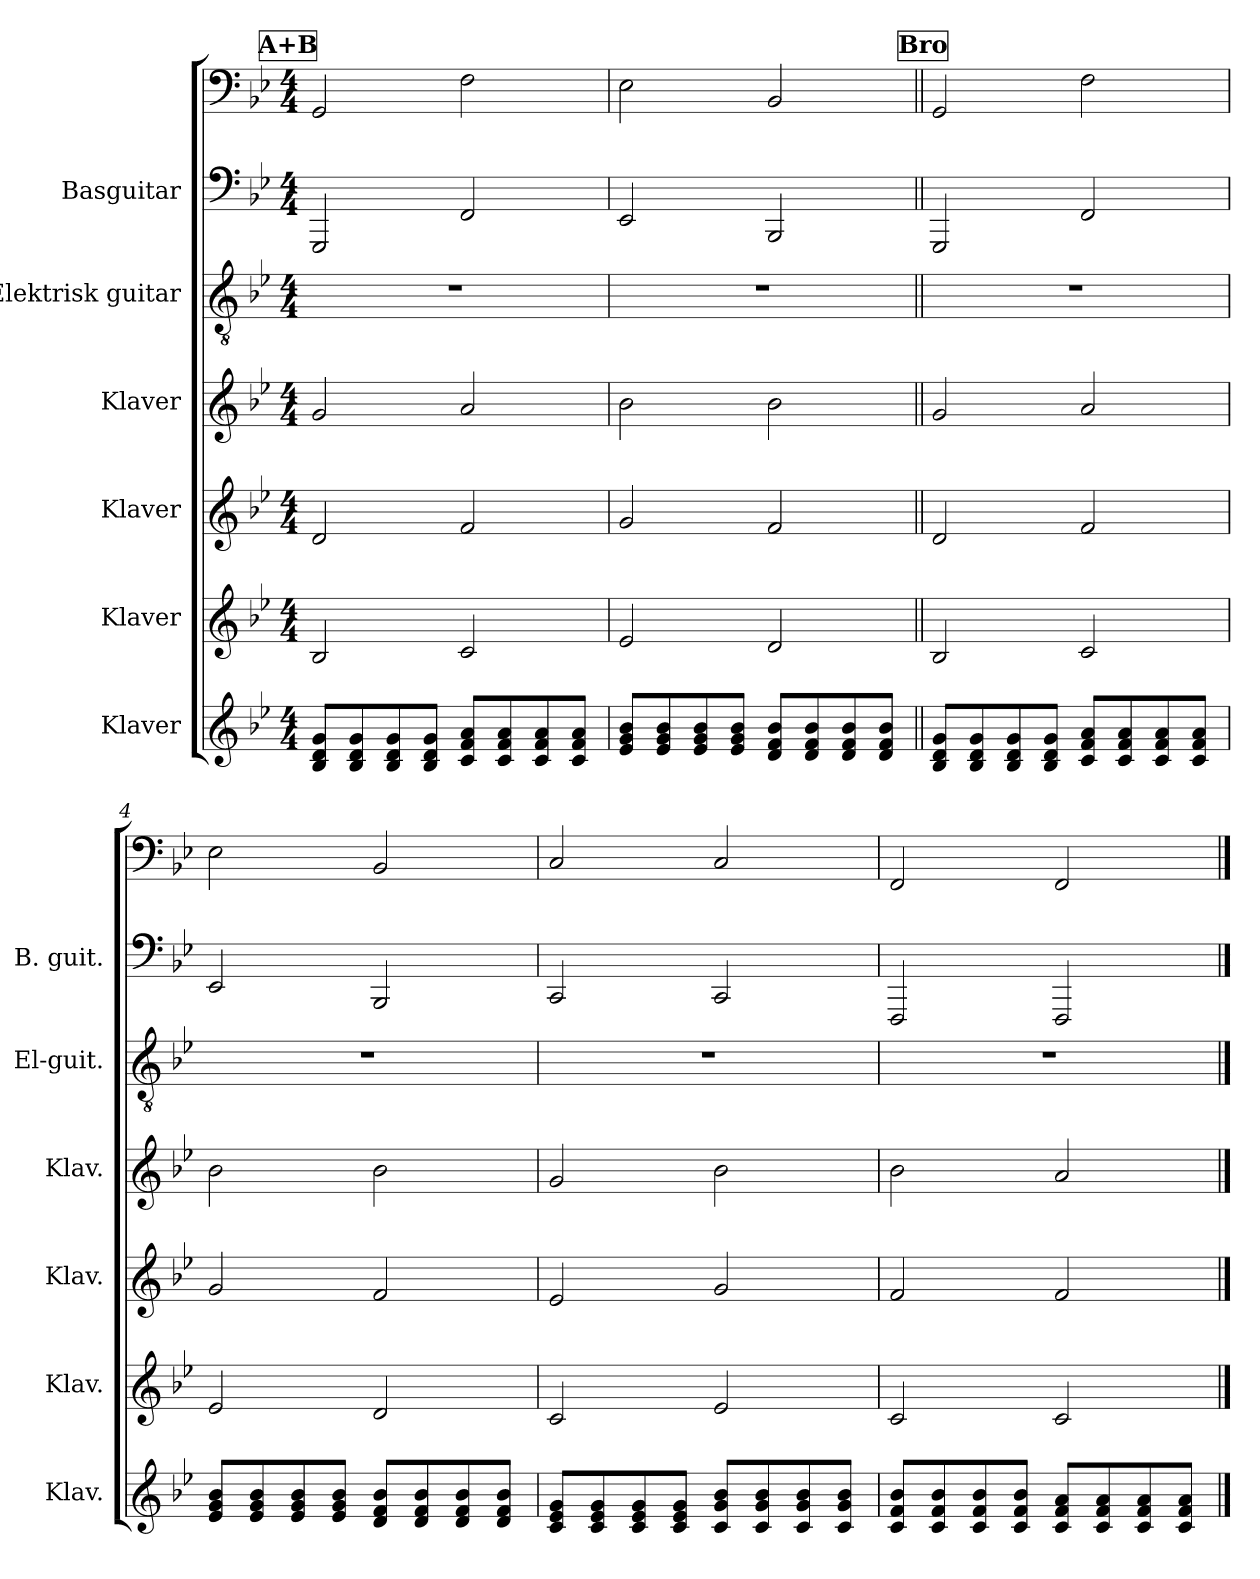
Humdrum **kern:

**kern	**kern	**kern	**kern	**kern	**kern	**kern
*part6	*part5	*part4	*part3	*part2	*part1	*part1
*staff7	*staff6	*staff5	*staff4	*staff3	*staff2	*staff1
*I"Klaver	*I"Klaver	*I"Klaver	*I"Klaver	*I"Elektrisk guitar	*I"Basguitar	*
*I'Klav.	*I'Klav.	*I'Klav.	*I'Klav.	*I'El-guit.	*I'B. guit.	*
*	*	*	*	*	*stria4	*
*clefG2	*clefG2	*clefG2	*clefG2	*clefGv2	*	*clefF4
*	*	*	*	*	*ITrd7c12	*ITrd7c12
*k[b-e-]	*k[b-e-]	*k[b-e-]	*k[b-e-]	*k[b-e-]	*k[b-e-]	*k[b-e-]
*M4/4	*M4/4	*M4/4	*M4/4	*M4/4	*M4/4	*M4/4
!!LO:REH:place=s1:a:B:fs=14:t=A+B
=1	=1	=1	=1	=1	=1	=1
8B-/ 8d/ 8g/L	2B-/	2d/	2g/	1r	2GGGG	2GGG/
8B-/ 8d/ 8g/	.	.	.	.	.	.
8B-/ 8d/ 8g/	.	.	.	.	.	.
8B-/ 8d/ 8g/J	.	.	.	.	.	.
8c/ 8f/ 8a/L	2c/	2f/	2a/	.	2FFF	2FF\
8c/ 8f/ 8a/	.	.	.	.	.	.
8c/ 8f/ 8a/	.	.	.	.	.	.
8c/ 8f/ 8a/J	.	.	.	.	.	.
=2	=2	=2	=2	=2	=2	=2
8e-/ 8g/ 8b-/L	2e-/	2g/	2b-\	1r	2EEE-	2EE-\
8e-/ 8g/ 8b-/	.	.	.	.	.	.
8e-/ 8g/ 8b-/	.	.	.	.	.	.
8e-/ 8g/ 8b-/J	.	.	.	.	.	.
8d/ 8f/ 8b-/L	2d/	2f/	2b-\	.	2BBBB-	2BBB-/
8d/ 8f/ 8b-/	.	.	.	.	.	.
8d/ 8f/ 8b-/	.	.	.	.	.	.
8d/ 8f/ 8b-/J	.	.	.	.	.	.
!!LO:REH:place=s1:a:B:fs=14:t=Bro
=3||	=3||	=3||	=3||	=3||	=3||	=3||
8B-/ 8d/ 8g/L	2B-/	2d/	2g/	1r	2GGGG	2GGG/
8B-/ 8d/ 8g/	.	.	.	.	.	.
8B-/ 8d/ 8g/	.	.	.	.	.	.
8B-/ 8d/ 8g/J	.	.	.	.	.	.
8c/ 8f/ 8a/L	2c/	2f/	2a/	.	2FFF	2FF\
8c/ 8f/ 8a/	.	.	.	.	.	.
8c/ 8f/ 8a/	.	.	.	.	.	.
8c/ 8f/ 8a/J	.	.	.	.	.	.
!!LO:PB:g=z
=4	=4	=4	=4	=4	=4	=4
8e-/ 8g/ 8b-/L	2e-/	2g/	2b-\	1r	2EEE-	2EE-\
8e-/ 8g/ 8b-/	.	.	.	.	.	.
8e-/ 8g/ 8b-/	.	.	.	.	.	.
8e-/ 8g/ 8b-/J	.	.	.	.	.	.
8d/ 8f/ 8b-/L	2d/	2f/	2b-\	.	2BBBB-	2BBB-/
8d/ 8f/ 8b-/	.	.	.	.	.	.
8d/ 8f/ 8b-/	.	.	.	.	.	.
8d/ 8f/ 8b-/J	.	.	.	.	.	.
=5	=5	=5	=5	=5	=5	=5
8c/ 8e-/ 8g/L	2c/	2e-/	2g/	1r	2CCC	2CC/
8c/ 8e-/ 8g/	.	.	.	.	.	.
8c/ 8e-/ 8g/	.	.	.	.	.	.
8c/ 8e-/ 8g/J	.	.	.	.	.	.
8c/ 8g/ 8b-/L	2e-/	2g/	2b-\	.	2CCC	2CC/
8c/ 8g/ 8b-/	.	.	.	.	.	.
8c/ 8g/ 8b-/	.	.	.	.	.	.
8c/ 8g/ 8b-/J	.	.	.	.	.	.
=6	=6	=6	=6	=6	=6	=6
8c/ 8f/ 8b-/L	2c/	2f/	2b-\	1r	2FFFF	2FFF/
8c/ 8f/ 8b-/	.	.	.	.	.	.
8c/ 8f/ 8b-/	.	.	.	.	.	.
8c/ 8f/ 8b-/J	.	.	.	.	.	.
8c/ 8f/ 8a/L	2c/	2f/	2a/	.	2FFFF	2FFF/
8c/ 8f/ 8a/	.	.	.	.	.	.
8c/ 8f/ 8a/	.	.	.	.	.	.
8c/ 8f/ 8a/J	.	.	.	.	.	.
==	==	==	==	==	==	==
*-	*-	*-	*-	*-	*-	*-
